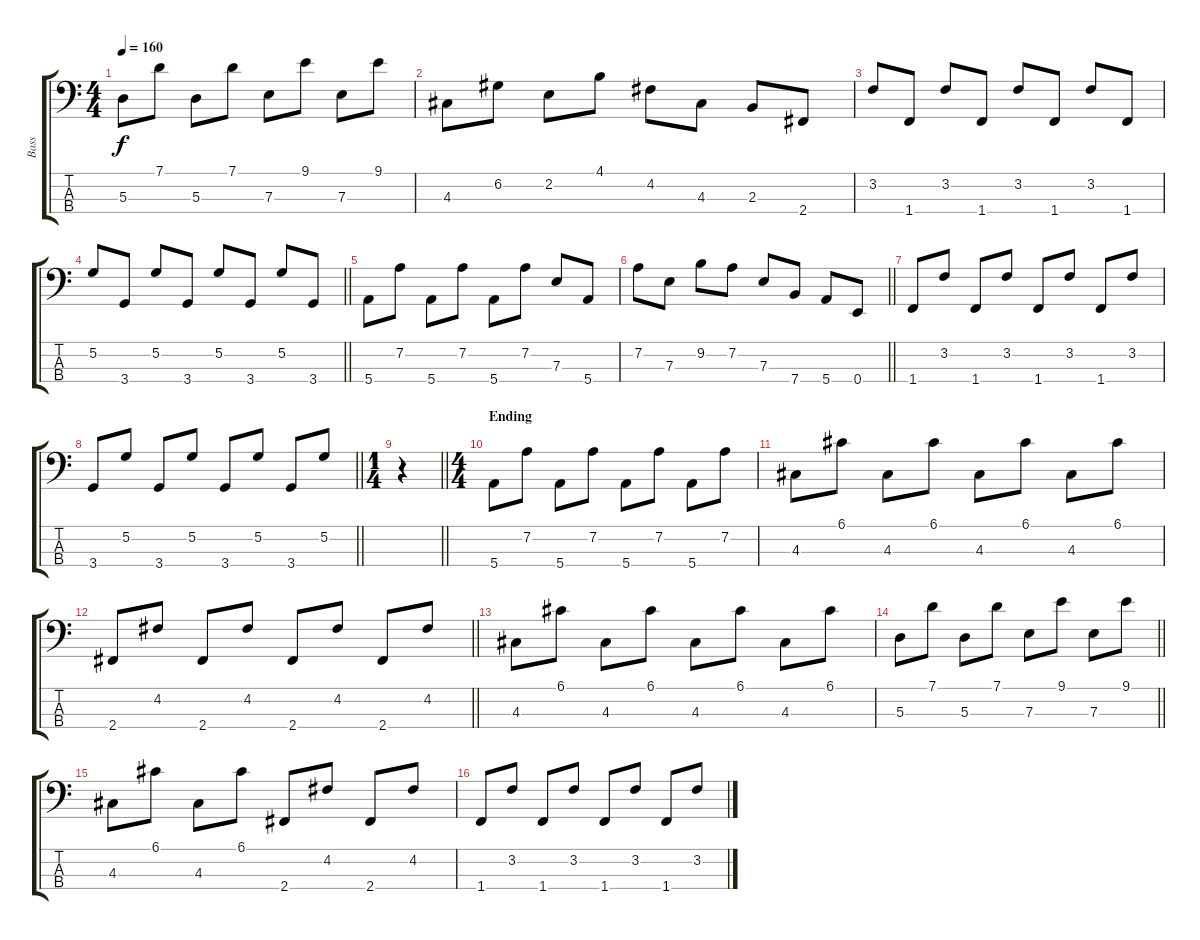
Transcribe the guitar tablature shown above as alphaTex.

\track ("Bass" "Bass") {instrument electricbassfinger}
\staff {score tabs}
\tuning (G2 D2 A1 E1) {hide}
\ts (4 4)
\tempo 160
\clef f4
\ks c
5.3.8{dy f} 7.1.8 5.3.8 7.1.8 7.3.8 9.1.8 7.3.8 9.1.8 |
4.3.8 6.2.8 2.2.8 4.1.8 4.2.8 4.3.8 2.3.8 2.4.8 |
3.2.8 1.4.8 3.2.8 1.4.8 3.2.8 1.4.8 3.2.8 1.4.8 |
\barLineRight lightlight
5.2.8 3.4.8 5.2.8 3.4.8 5.2.8 3.4.8 5.2.8 3.4.8 |
5.4.8 7.2.8 5.4.8 7.2.8 5.4.8 7.2.8 7.3.8 5.4.8 |
\barLineRight lightlight
7.2.8 7.3.8 9.2.8 7.2.8 7.3.8 7.4.8 5.4.8 0.4.8 |
1.4.8 3.2.8 1.4.8 3.2.8 1.4.8 3.2.8 1.4.8 3.2.8 |
\barLineRight lightlight
3.4.8 5.2.8 3.4.8 5.2.8 3.4.8 5.2.8 3.4.8 5.2.8 |
\ts (1 4)
\barLineRight lightlight
r.4 |
\ts (4 4)
\section ("" "Ending")
5.4.8 7.2.8 5.4.8 7.2.8 5.4.8 7.2.8 5.4.8 7.2.8 |
4.3.8 6.1.8 4.3.8 6.1.8 4.3.8 6.1.8 4.3.8 6.1.8 |
\barLineRight lightlight
2.4.8 4.2.8 2.4.8 4.2.8 2.4.8 4.2.8 2.4.8 4.2.8 |
4.3.8 6.1.8 4.3.8 6.1.8 4.3.8 6.1.8 4.3.8 6.1.8 |
\barLineRight lightlight
5.3.8 7.1.8 5.3.8 7.1.8 7.3.8 9.1.8 7.3.8 9.1.8 |
4.3.8 6.1.8 4.3.8 6.1.8 2.4.8 4.2.8 2.4.8 4.2.8 |
1.4.8 3.2.8 1.4.8 3.2.8 1.4.8 3.2.8 1.4.8 3.2.8
